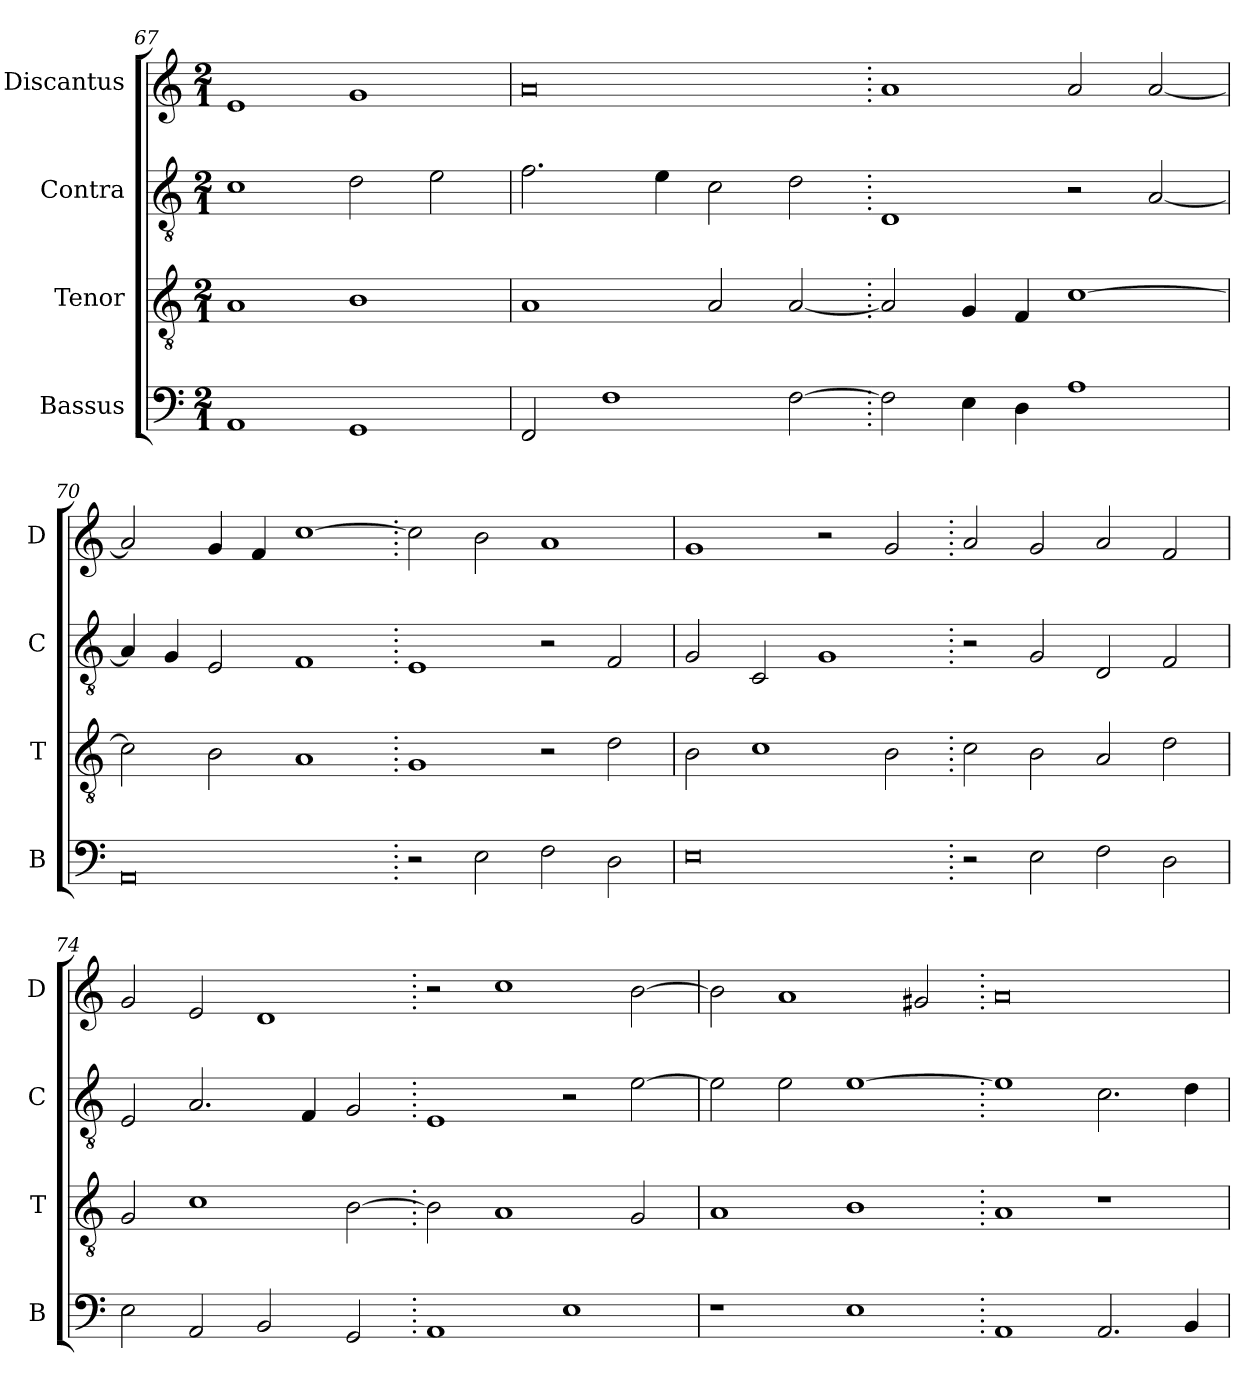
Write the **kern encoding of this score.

**kern	**kern	**kern	**kern
*part4	*part3	*part2	*part1
*staff4	*staff3	*staff2	*staff1
*I"Bassus	*I"Tenor	*I"Contra	*I"Discantus
*I'B	*I'T	*I'C	*I'D
*clefF4	*clefGv2	*clefGv2	*clefG2
*k[]	*k[]	*k[]	*k[]
*M2/1	*M2/1	*M2/1	*M2/1
=67	=67	=67	=67
1AA	1A	1c	1e
1GG	1B	2d\	1g
.	.	2e\	.
=68	=68	=68	=68
2FF/	1A	2.f\	0a
1F	.	.	.
.	.	4e\	.
.	2A/	2c\	.
[2F\	[2A/	2d\	.
=69.	=69.	=69.	=69.
2F\]	2A/]	1D	1a
4E\	4G/	.	.
4D\	4F/	.	.
1A	[1c	2r	2a/
.	.	[2A/	[2a/
=70	=70	=70	=70
0AA	2c\]	4A/]	2a/]
.	.	4G/	.
.	2B\	2E/	4g/
.	.	.	4f/
.	1A	1F	[1cc
=71.	=71.	=71.	=71.
2r	1G	1E	2cc\]
2E\	.	.	2b\
2F\	2r	2r	1a
2D\	2d\	2F/	.
=72	=72	=72	=72
0E	2B\	2G/	1g
.	1c	2C/	.
.	.	1G	2r
.	2B\	.	2g/
=73.	=73.	=73.	=73.
2r	2c\	2r	2a/
2E\	2B\	2G/	2g/
2F\	2A/	2D/	2a/
2D\	2d\	2F/	2f/
=74	=74	=74	=74
2E\	2G/	2E/	2g/
2AA/	1c	2.A/	2e/
2BB/	.	.	1d
.	.	4F/	.
2GG/	[2B\	2G/	.
=75.	=75.	=75.	=75.
1AA	2B\]	1E	2r
.	1A	.	1cc
1E	.	2r	.
.	2G/	[2e\	[2b\
=76	=76	=76	=76
1r	1A	2e\]	2b\]
.	.	2e\	1a
1E	1B	[1e	.
.	.	.	2g#X/
=77.	=77.	=77.	=77.
1AA	1A	1e]	0a
2.AA/	1r	2.c\	.
4BB/	.	4d\	.
=	=	=	=
*-	*-	*-	*-
